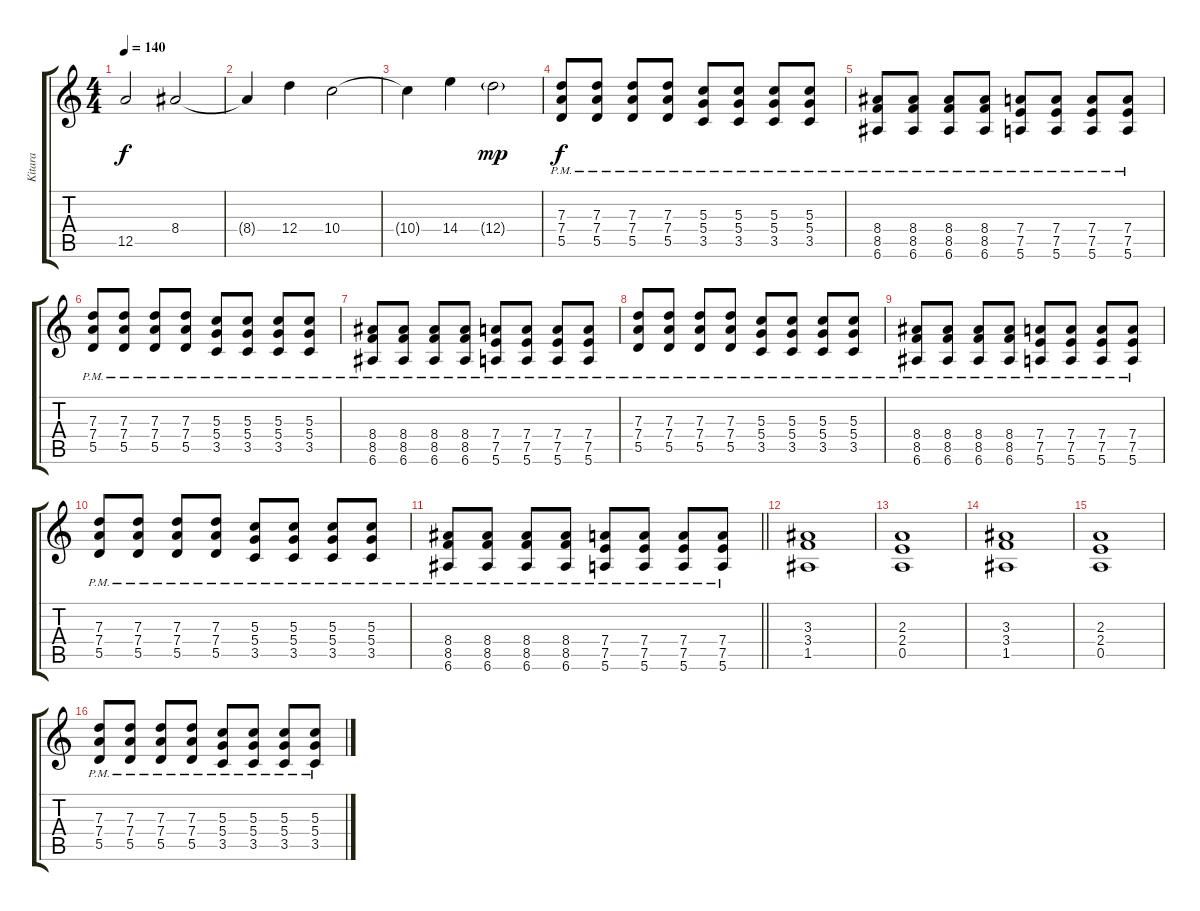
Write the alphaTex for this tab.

\track ("Kitara" "Kitara") {instrument distortionguitar}
\staff {score tabs}
\tuning (E4 B3 G3 D3 A2 E2) {hide}
\ts (4 4)
\tempo 140
\clef g2
\ks c
12.5{t}.2{dy f} 8.4.2 |
8.4{t}.4 12.4.4 10.4.2 |
10.4{t}.4 14.4.4 12.4{g}.2{dy mp} |
(7.3{pm} 7.4{pm} 5.5{pm}).8{dy f} (7.3{pm} 7.4{pm} 5.5{pm}).8 (7.3{pm} 7.4{pm} 5.5{pm}).8 (7.3{pm} 7.4{pm} 5.5{pm}).8 (5.3{pm} 5.4{pm} 3.5{pm}).8 (5.3{pm} 5.4{pm} 3.5{pm}).8 (5.3{pm} 5.4{pm} 3.5{pm}).8 (5.3{pm} 5.4{pm} 3.5{pm}).8 |
(8.4{pm} 8.5{pm} 6.6{pm}).8 (8.4{pm} 8.5{pm} 6.6{pm}).8 (8.4{pm} 8.5{pm} 6.6{pm}).8 (8.4{pm} 8.5{pm} 6.6{pm}).8 (7.4{pm} 7.5{pm} 5.6{pm}).8 (7.4{pm} 7.5{pm} 5.6{pm}).8 (7.4{pm} 7.5{pm} 5.6{pm}).8 (7.4{pm} 7.5{pm} 5.6{pm}).8 |
(7.3{pm} 7.4{pm} 5.5{pm}).8 (7.3{pm} 7.4{pm} 5.5{pm}).8 (7.3{pm} 7.4{pm} 5.5{pm}).8 (7.3{pm} 7.4{pm} 5.5{pm}).8 (5.3{pm} 5.4{pm} 3.5{pm}).8 (5.3{pm} 5.4{pm} 3.5{pm}).8 (5.3{pm} 5.4{pm} 3.5{pm}).8 (5.3{pm} 5.4{pm} 3.5{pm}).8 |
(8.4{pm} 8.5{pm} 6.6{pm}).8 (8.4{pm} 8.5{pm} 6.6{pm}).8 (8.4{pm} 8.5{pm} 6.6{pm}).8 (8.4{pm} 8.5{pm} 6.6{pm}).8 (7.4{pm} 7.5{pm} 5.6{pm}).8 (7.4{pm} 7.5{pm} 5.6{pm}).8 (7.4{pm} 7.5{pm} 5.6{pm}).8 (7.4{pm} 7.5{pm} 5.6{pm}).8 |
(7.3{pm} 7.4{pm} 5.5{pm}).8 (7.3{pm} 7.4{pm} 5.5{pm}).8 (7.3{pm} 7.4{pm} 5.5{pm}).8 (7.3{pm} 7.4{pm} 5.5{pm}).8 (5.3{pm} 5.4{pm} 3.5{pm}).8 (5.3{pm} 5.4{pm} 3.5{pm}).8 (5.3{pm} 5.4{pm} 3.5{pm}).8 (5.3{pm} 5.4{pm} 3.5{pm}).8 |
(8.4{pm} 8.5{pm} 6.6{pm}).8 (8.4{pm} 8.5{pm} 6.6{pm}).8 (8.4{pm} 8.5{pm} 6.6{pm}).8 (8.4{pm} 8.5{pm} 6.6{pm}).8 (7.4{pm} 7.5{pm} 5.6{pm}).8 (7.4{pm} 7.5{pm} 5.6{pm}).8 (7.4{pm} 7.5{pm} 5.6{pm}).8 (7.4{pm} 7.5{pm} 5.6{pm}).8 |
(7.3{pm} 7.4{pm} 5.5{pm}).8 (7.3{pm} 7.4{pm} 5.5{pm}).8 (7.3{pm} 7.4{pm} 5.5{pm}).8 (7.3{pm} 7.4{pm} 5.5{pm}).8 (5.3{pm} 5.4{pm} 3.5{pm}).8 (5.3{pm} 5.4{pm} 3.5{pm}).8 (5.3{pm} 5.4{pm} 3.5{pm}).8 (5.3{pm} 5.4{pm} 3.5{pm}).8 |
\barLineRight lightlight
(8.4{pm} 8.5{pm} 6.6{pm}).8 (8.4{pm} 8.5{pm} 6.6{pm}).8 (8.4{pm} 8.5{pm} 6.6{pm}).8 (8.4{pm} 8.5{pm} 6.6{pm}).8 (7.4{pm} 7.5{pm} 5.6{pm}).8 (7.4{pm} 7.5{pm} 5.6{pm}).8 (7.4{pm} 7.5{pm} 5.6{pm}).8 (7.4{pm} 7.5{pm} 5.6{pm}).8 |
(3.3 3.4 1.5).1 |
(2.3 2.4 0.5).1 |
(3.3 3.4 1.5).1 |
(2.3 2.4 0.5).1 |
(7.3{pm} 7.4{pm} 5.5{pm}).8 (7.3{pm} 7.4{pm} 5.5{pm}).8 (7.3{pm} 7.4{pm} 5.5{pm}).8 (7.3{pm} 7.4{pm} 5.5{pm}).8 (5.3{pm} 5.4{pm} 3.5{pm}).8 (5.3{pm} 5.4{pm} 3.5{pm}).8 (5.3{pm} 5.4{pm} 3.5{pm}).8 (5.3{pm} 5.4{pm} 3.5{pm}).8
